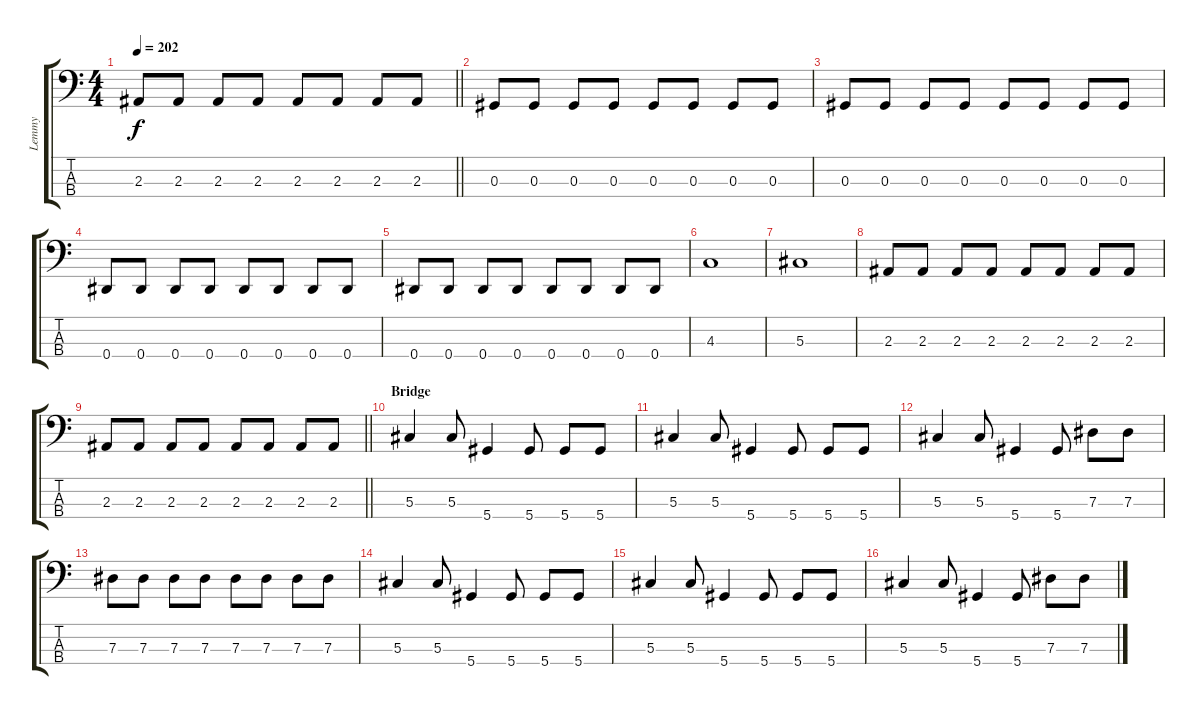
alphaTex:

\track ("Lemmy" "Lemmy") {instrument distortionguitar}
\staff {score tabs}
\tuning (Gb2 Db2 Ab1 Eb1) {hide}
\ts (4 4)
\tempo 202
\clef f4
\barLineRight lightlight
\ks c
2.3.8{dy f} 2.3.8 2.3.8 2.3.8 2.3.8 2.3.8 2.3.8 2.3.8 |
0.3.8 0.3.8 0.3.8 0.3.8 0.3.8 0.3.8 0.3.8 0.3.8 |
0.3.8 0.3.8 0.3.8 0.3.8 0.3.8 0.3.8 0.3.8 0.3.8 |
0.4.8 0.4.8 0.4.8 0.4.8 0.4.8 0.4.8 0.4.8 0.4.8 |
0.4.8 0.4.8 0.4.8 0.4.8 0.4.8 0.4.8 0.4.8 0.4.8 |
4.3.1 |
5.3.1 |
2.3.8 2.3.8 2.3.8 2.3.8 2.3.8 2.3.8 2.3.8 2.3.8 |
\barLineRight lightlight
2.3.8 2.3.8 2.3.8 2.3.8 2.3.8 2.3.8 2.3.8 2.3.8 |
\section ("" "Bridge")
5.3.4 5.3.8 5.4.4 5.4.8 5.4.8 5.4.8 |
5.3.4 5.3.8 5.4.4 5.4.8 5.4.8 5.4.8 |
5.3.4 5.3.8 5.4.4 5.4.8 7.3.8 7.3.8 |
7.3.8 7.3.8 7.3.8 7.3.8 7.3.8 7.3.8 7.3.8 7.3.8 |
5.3.4 5.3.8 5.4.4 5.4.8 5.4.8 5.4.8 |
5.3.4 5.3.8 5.4.4 5.4.8 5.4.8 5.4.8 |
5.3.4 5.3.8 5.4.4 5.4.8 7.3.8 7.3.8
